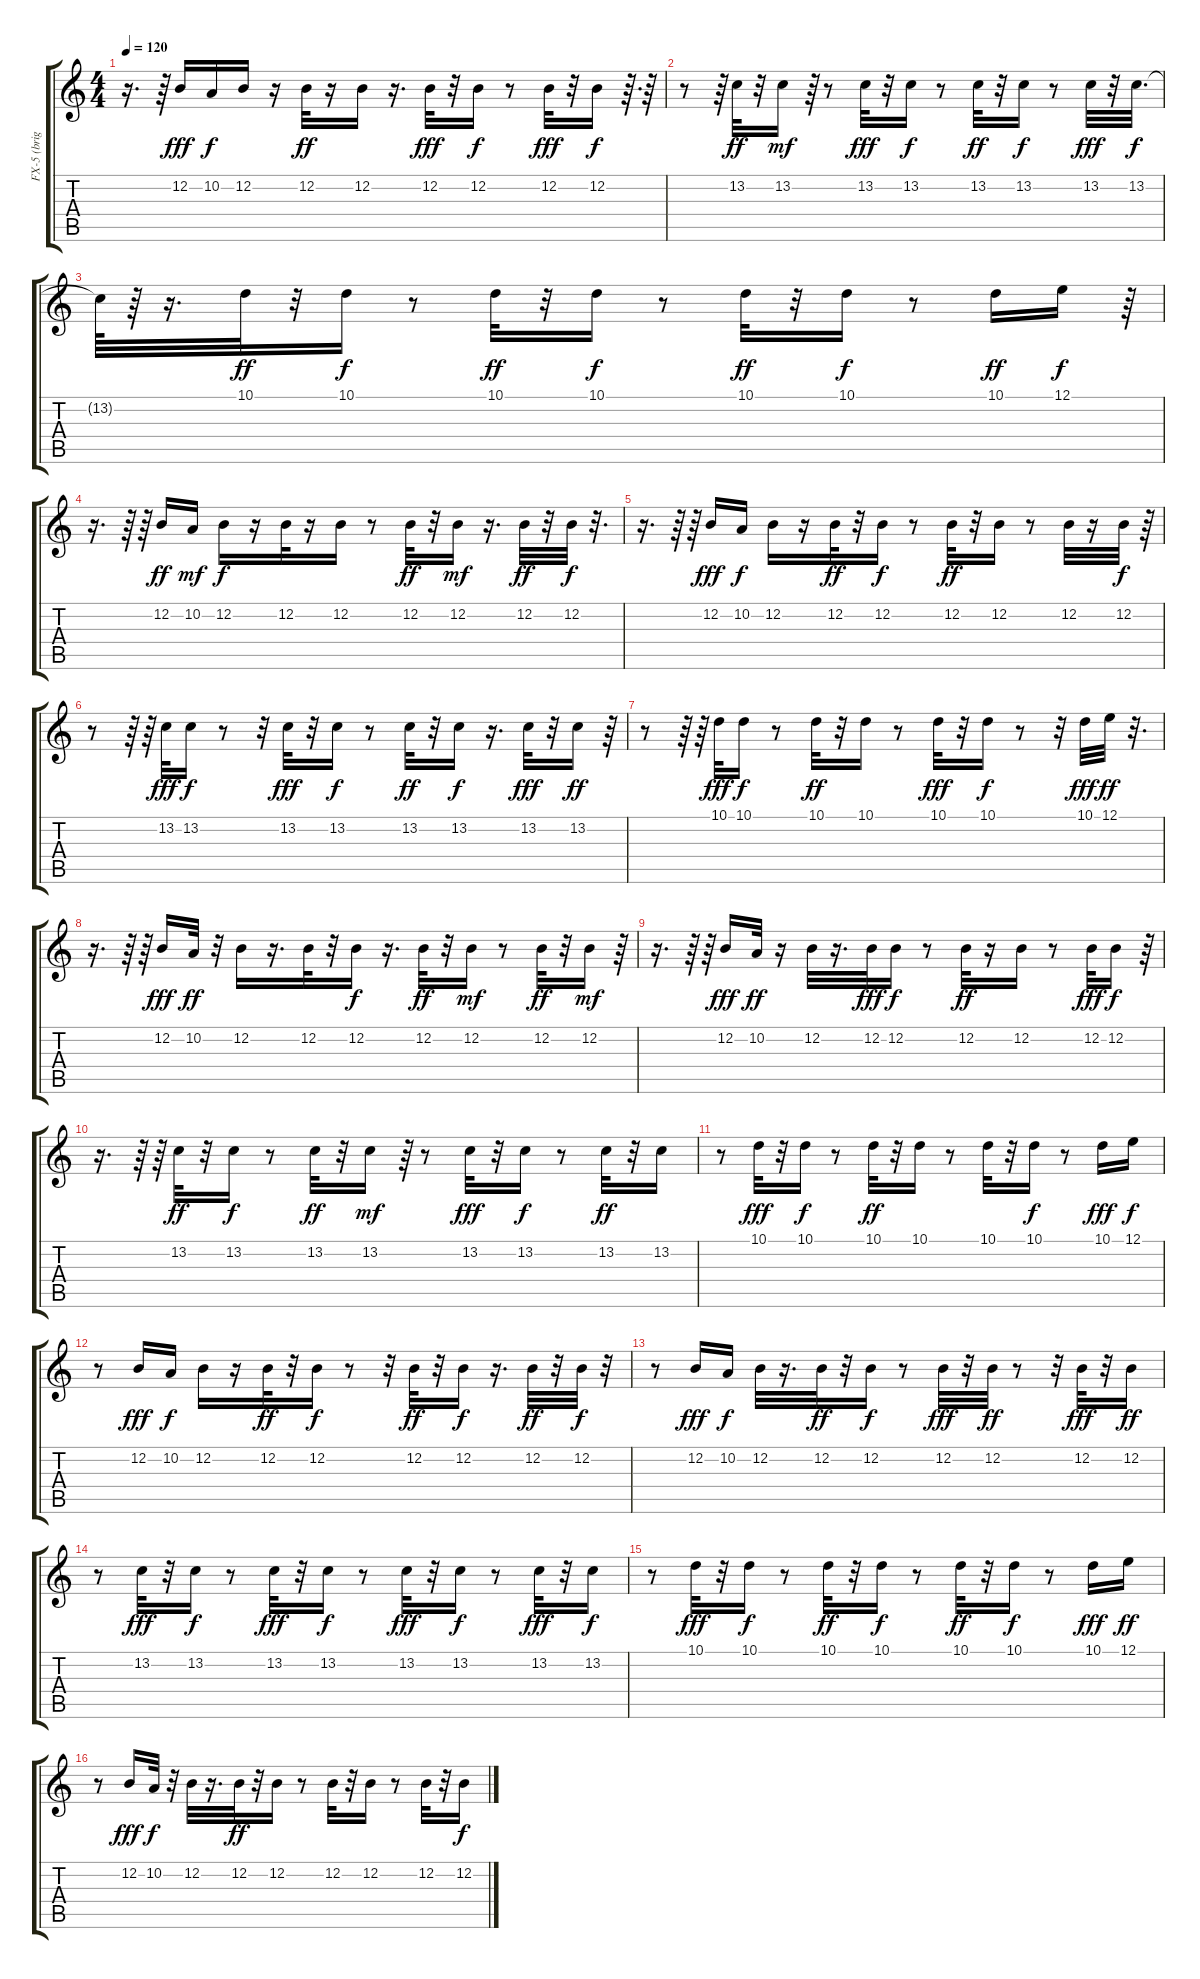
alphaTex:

\track ("FX-5 (brightness)" "FX-5 (brig") {instrument fx5brightness}
\staff {score tabs}
\tuning (E4 B3 G3 D3 A2 E2) {hide}
\ts (4 4)
\tempo 120
\clef g2
\ks c
r.16{d dy f} r.64 12.2.16{dy fff} 10.2.16{dy f} 12.2.16 r.16 12.2.32{dy ff} r.16 12.2.16 r.16{d} 12.2.32{dy fff} r.32 12.2.16{dy f} r.8 12.2.32{dy fff} r.32 12.2.16{dy f} r.64{d} r.64 |
r.8 r.64 13.2.32{dy ff} r.32 13.2.16{dy mf} r.64 r.8 13.2.32{dy fff} r.32 13.2.16{dy f} r.8 13.2.32{dy ff} r.32 13.2.16{dy f} r.8 13.2.32{dy fff} r.32 13.2.32{d dy f} |
13.2{t}.64 r.64 r.16{d} 10.1.32{dy ff} r.32 10.1.16{dy f} r.8 10.1.32{dy ff} r.32 10.1.16{dy f} r.8 10.1.32{dy ff} r.32 10.1.16{dy f} r.8 10.1.16{dy ff} 12.1.16{dy f} r.64 |
r.16{d} r.64 r.64 12.2.16{dy ff} 10.2.16{dy mf} 12.2.16{dy f} r.16 12.2.32 r.16 12.2.16 r.8 12.2.32{dy ff} r.32 12.2.16{dy mf} r.16{d} 12.2.32{dy ff} r.32 12.2.32{dy f} r.32{d} |
r.16{d} r.64 r.64 12.2.16{dy fff} 10.2.16{dy f} 12.2.16 r.16 12.2.32{dy ff} r.32 12.2.16{dy f} r.8 12.2.32{dy ff} r.32 12.2.16 r.8 12.2.32 r.16 12.2.32{dy f} r.64 |
r.8 r.64 r.64 13.2.32{dy fff} 13.2.16{dy f} r.8 r.32 13.2.32{dy fff} r.32 13.2.16{dy f} r.8 13.2.32{dy ff} r.32 13.2.16{dy f} r.16{d} 13.2.32{dy fff} r.32 13.2.16{dy ff} r.64 |
r.8 r.64 r.64 10.1.32{dy fff} 10.1.16{dy f} r.8 10.1.32{dy ff} r.32 10.1.16 r.8 10.1.32{dy fff} r.32 10.1.16{dy f} r.8 r.32 10.1.32{dy fff} 12.1.32{dy ff} r.32{d} |
r.16{d} r.64 r.64 12.2.16{dy fff} 10.2.32{dy ff} r.32 12.2.16 r.16{d} 12.2.32 r.32 12.2.16{dy f} r.16{d} 12.2.32{dy ff} r.32 12.2.16{dy mf} r.8 12.2.32{dy ff} r.32 12.2.16{dy mf} r.64 |
r.16{d} r.64 r.64 12.2.16{dy fff} 10.2.32{dy ff} r.16 12.2.32 r.16{d} 12.2.32{dy fff} 12.2.16{dy f} r.8 12.2.32{dy ff} r.16 12.2.16 r.8 12.2.32{dy fff} 12.2.16{dy f} r.64 |
r.16{d} r.64 r.64 13.2.32{dy ff} r.32 13.2.16{dy f} r.8 13.2.32{dy ff} r.32 13.2.16{dy mf} r.64 r.8 13.2.32{dy fff} r.32 13.2.16{dy f} r.8 13.2.32{dy ff} r.32 13.2.16 |
r.8 10.1.32{dy fff} r.32 10.1.16{dy f} r.8 10.1.32{dy ff} r.32 10.1.16 r.8 10.1.32 r.32 10.1.16{dy f} r.8 10.1.16{dy fff} 12.1.16{dy f} |
r.8 12.2.16{dy fff} 10.2.16{dy f} 12.2.16 r.16 12.2.32{dy ff} r.32 12.2.16{dy f} r.8 r.32 12.2.32{dy ff} r.32 12.2.16{dy f} r.16{d} 12.2.32{dy ff} r.32 12.2.32{dy f} r.32 |
r.8 12.2.16{dy fff} 10.2.16{dy f} 12.2.32 r.16{d} 12.2.32{dy ff} r.32 12.2.16{dy f} r.8 12.2.32{dy fff} r.32 12.2.32{dy ff} r.8 r.32 12.2.32{dy fff} r.32 12.2.16{dy ff} |
r.8 13.2.32{dy fff} r.32 13.2.16{dy f} r.8 13.2.32{dy fff} r.32 13.2.16{dy f} r.8 13.2.32{dy fff} r.32 13.2.16{dy f} r.8 13.2.32{dy fff} r.32 13.2.16{dy f} |
r.8 10.1.32{dy fff} r.32 10.1.16{dy f} r.8 10.1.32{dy ff} r.32 10.1.16{dy f} r.8 10.1.32{dy ff} r.32 10.1.16{dy f} r.8 10.1.16{dy fff} 12.1.16{dy ff} |
r.8 12.2.16{dy fff} 10.2.32{dy f} r.32 12.2.32 r.16{d} 12.2.32{dy ff} r.32 12.2.16 r.8 12.2.32 r.32 12.2.16 r.8 12.2.32 r.32 12.2.16{dy f}
